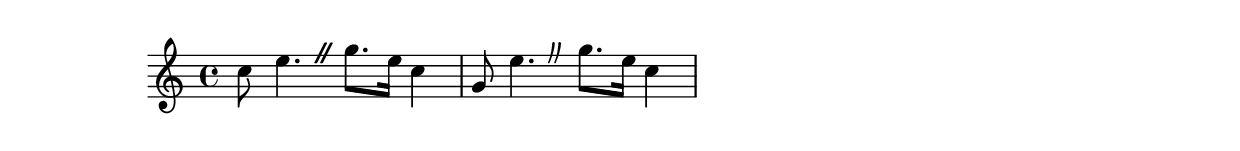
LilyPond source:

%% Do not edit this file; it is auto-generated from input/new
%% This file is in the public domain.
\version "2.11.52"
\header {
  lsrtags = "expressive-marks,tweaks-and-overrides"
  texidoc = "
Caesura marks can be created by overriding the @code{'text}
property of the @code{BreathingSign} object.  A curved caesura
mark is also available.
"
  doctitle = "Inserting a caesura"
} % begin verbatim

\relative c'' {
  \override BreathingSign #'text =
    #(make-musicglyph-markup "scripts.caesura.straight")
  c8 e4. \breathe g8. e16 c4

  \override BreathingSign #'text =
    #(make-musicglyph-markup "scripts.caesura.curved")
  g8 e'4. \breathe g8. e16 c4
}
